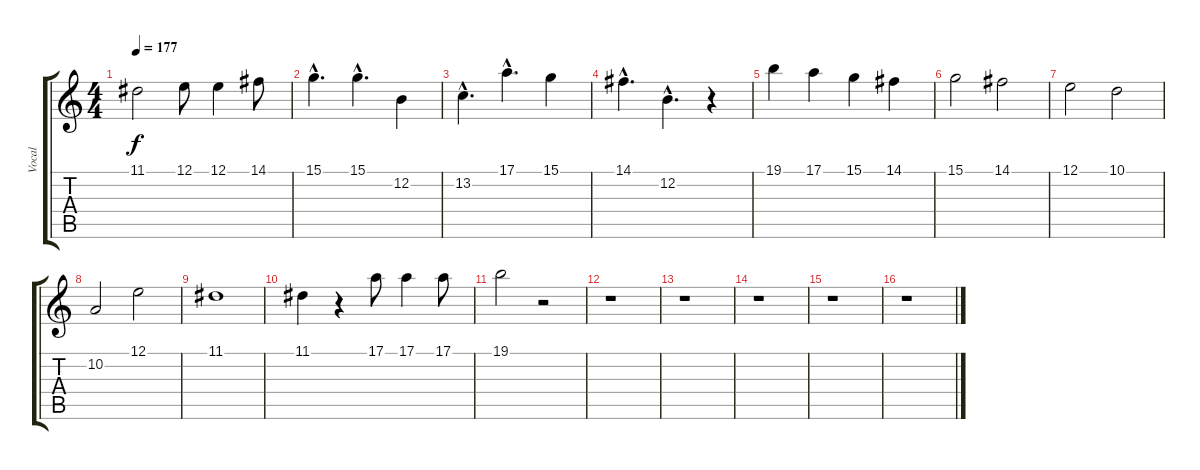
\track ("Vocal" "Vocal") {instrument lead2sawtooth}
\staff {score tabs}
\tuning (E4 B3 G3 D3 A2 E2) {hide}
\ts (4 4)
\tempo 177
\clef g2
\ks c
11.1.2{dy f} 12.1.8 12.1.4 14.1.8 |
15.1{hac}.4{d} 15.1{hac}.4{d} 12.2.4 |
13.2{hac}.4{d} 17.1{hac}.4{d} 15.1.4 |
14.1{hac}.4{d} 12.2{hac}.4{d} r.4 |
19.1.4 17.1.4 15.1.4 14.1.4 |
15.1.2 14.1.2 |
12.1.2 10.1.2 |
10.2.2 12.1.2 |
11.1.1 |
11.1.4 r.4 17.1.8 17.1.4 17.1.8 |
19.1.2 r.2 |
r.1 |
r.1 |
r.1 |
r.1 |
r.1
